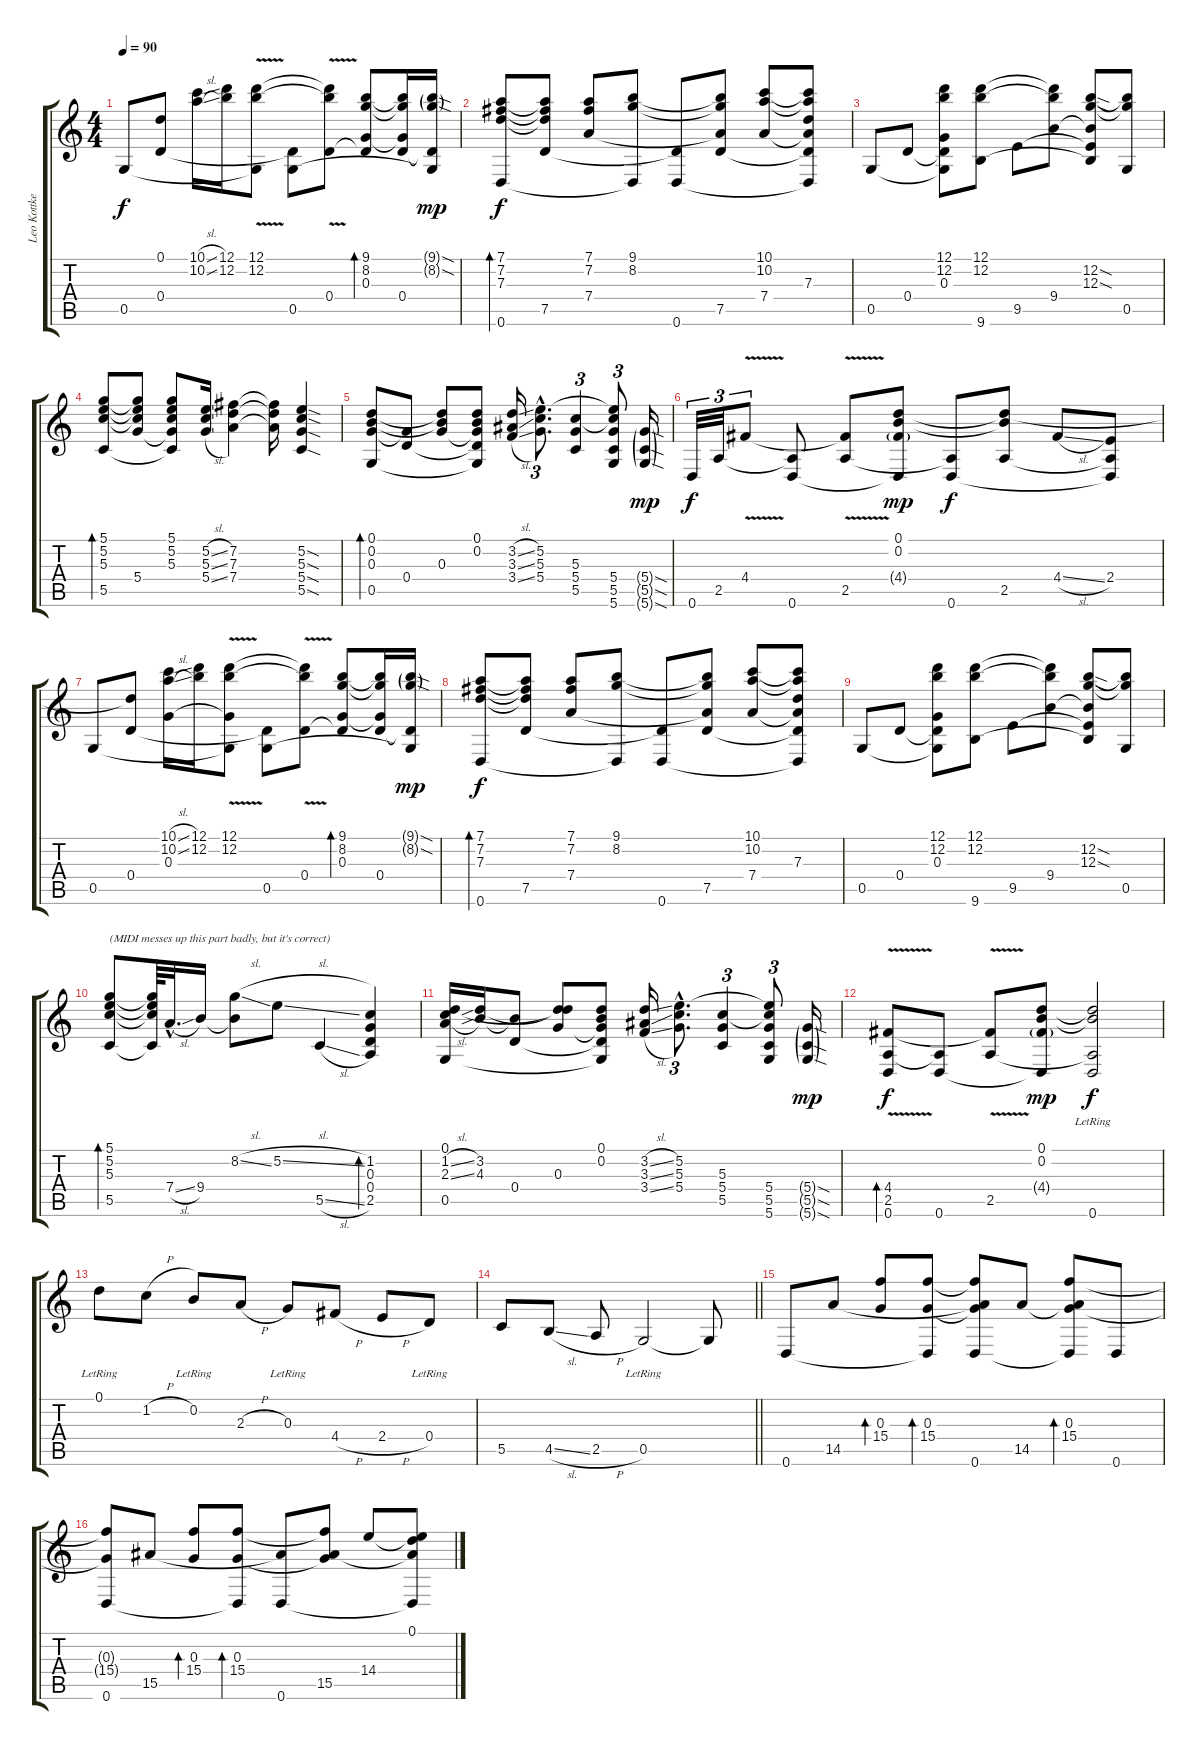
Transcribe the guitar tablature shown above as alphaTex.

\track ("Leo Kottke" "Leo Kottke") {instrument acousticguitarsteel}
\staff {score tabs}
\tuning (D4 B3 G3 D3 G2 D2) {hide}
\ts (4 4)
\tempo 90
\clef g2
\ks c
0.5.8{dy f} (0.1{t} 0.4).8 (10.1{sl} 10.2{sl}).16 (12.1 12.2).16 (12.1{v} 12.2 0.5{t}).8 (0.4{t} 0.5).8 (12.1{t} 12.2{t} 0.4).8 (9.1 8.2 0.3 0.4{t}).8{bd 120} (9.1{t} 8.2{t} 0.3{t} 0.4).16 (9.1{sod g} 8.2{sod g} 0.4{t} 0.5{t}).16{dy mp} |
(7.1 7.2 7.3 0.6).8{bd 60 dy f} (7.1{t} 7.2{t} 7.3{t} 7.5).8 (7.1 7.2 7.4).8 (9.1 8.2 0.6{t}).8 (7.5{t} 0.6).8 (9.1{t} 8.2{t} 7.4{t} 7.5).8 (10.1 10.2 7.4).8 (10.1{t} 10.2{t} 7.3 7.4{t} 7.5{t} 0.6{t}).8 |
0.5.8 0.4.8 (12.1 12.2 0.3 0.4{t} 0.5{t}).8 (12.1 12.2 9.6).8 9.5.8 (12.1{t} 12.2{t} 9.4).8 (12.2{sod} 12.3{sod} 9.4{t} 9.5{t} 9.6{t}).8 (12.2{t} 12.3{t} 0.5).8 |
(5.1 5.2 5.3 5.5).8{bd 240} (5.1{t} 5.2{t} 5.3{t} 5.4).8 (5.1 5.2 5.3 5.4{t} 5.5{t}).8 (5.2{sl} 5.3{sl} 5.4{sl}).16 (7.2 7.3 7.4).4 (7.2{t} 7.3{t} 7.4{t}).16 (5.2{sod} 5.3{sod} 5.4{sod} 5.5{sod}).4 |
(0.1 0.2 0.3 0.5).8{bd 120} (0.3{t} 0.4).8 (0.1{t} 0.2{t} 0.3).8 (0.1 0.2 0.3{t} 0.4{t} 0.5{t}).8 (3.2{sl} 3.3{sl} 3.4{sl}).16 (5.2{hac} 5.3{hac} 5.4{hac}).8{d tu (3 2)} (5.3 5.4 5.5).4{tu (3 2)} (5.2{t} 5.3{t} 5.4 5.5 5.6).8{tu (3 2)} (5.4{sod g} 5.5{sod g} 5.6{sod g}).16{dy mp} |
0.6.32{tu (3 2) dy f} 2.5.32{tu (3 2)} 4.4{v}.8{tu (3 2)} (2.5{t} 0.6).8 (4.4{t} 2.5).8 (0.1 0.2 4.4{g} 0.6{t}).8{dy mp} (2.5{t} 0.6).8{dy f} (0.1{t} 0.2{t} 2.5).8 4.4{sl}.8 (2.4 2.5{t} 0.6{t}).8 |
0.5.8 (0.1{t} 0.4).8 (10.1{sl} 10.2{sl} 0.3).16 (12.1 12.2).16 (12.1{v} 12.2 0.3{t} 0.5{t}).8 (0.4{t} 0.5).8 (12.1{t} 12.2{t} 0.4).8 (9.1 8.2 0.3 0.4{t}).8{bd 120} (9.1{t} 8.2{t} 0.3{t} 0.4).16 (9.1{sod g} 8.2{sod g} 0.4{t} 0.5{t}).16{dy mp} |
(7.1 7.2 7.3 0.6).8{bd 240 dy f} (7.1{t} 7.2{t} 7.3{t} 7.5).8 (7.1 7.2 7.4).8 (9.1 8.2 0.6{t}).8 (7.5{t} 0.6).8 (9.1{t} 8.2{t} 7.4{t} 7.5).8 (10.1 10.2 7.4).8 (10.1{t} 10.2{t} 7.3 7.4{t} 7.5{t} 0.6{t}).8 |
0.5.8 0.4.8 (12.1 12.2 0.3 0.4{t} 0.5{t}).8 (12.1 12.2 9.6).8 9.5.8 (12.1{t} 12.2{t} 9.4).8 (12.2{sod} 12.3{sod} 9.4{t} 9.5{t} 9.6{t}).8 (12.2{t} 12.3{t} 0.5).8 |
(5.1 5.2 5.3 5.5).8{bd 240 txt "(MIDI messes up this part badly, but it's correct)"} (5.1{t} 5.2{t} 5.3{t} 5.5{t}).64 7.4{sl hac}.32{d} 9.4.16 (8.2{sl} 9.4{t}).8 5.2{sl}.8 5.5{sl}.4 (1.2 0.3 0.4 2.5).4{bd 120} |
(0.1 1.2{sl} 2.3{sl} 0.5).16 (3.2 4.3).16 (4.3{t} 0.4).8 (0.1{t} 3.2{t} 0.3).8 (0.1 0.2 0.3{t} 0.4{t} 0.5{t}).8 (3.2{sl} 3.3{sl} 3.4{sl}).16 (5.2{hac} 5.3{hac} 5.4{hac}).8{d tu (3 2)} (5.3 5.4 5.5).4{tu (3 2)} (5.2{t} 5.3{t} 5.4 5.5 5.6).8{tu (3 2)} (5.4{sod g} 5.5{sod g} 5.6{sod g}).16{dy mp} |
(4.4{v} 2.5 0.6).8{bd 120 dy f} (2.5{t} 0.6).8 (4.4{t} 2.5).8 (0.1 0.2 4.4{g} 0.6{t}).8{dy mp} (0.1{t} 0.2{t} 2.5{t} 0.6{lr}).2{dy f} |
0.1{lr}.8 1.2{h}.8 0.2{lr}.8 2.3{h}.8 0.3{lr}.8 4.4{h}.8 2.4{h}.8 0.4{lr}.8 |
\barLineRight lightlight
5.5.8 4.5{sl}.8 2.5{h}.8 0.5{lr}.2 0.5{t}.8 |
0.6.8 14.5.8 (0.3 15.4).8{bd 480} (0.3 15.4 0.6{t}).8{bd 480} (0.3{t} 15.4{t} 14.5{t} 0.6).8 14.5.8 (0.3 15.4 14.5{t} 0.6{t}).8{bd 480} 0.6.8 |
(0.3{t} 15.4{t} 0.6).8 15.5.8 (0.3 15.4).8{bd 480} (0.3 15.4 0.6{t}).8{bd 480} (15.5{t} 0.6).8 (0.3{t} 15.4{t} 15.5).8 14.4.8 (0.1 14.4{t} 15.5{t} 0.6{t}).8
